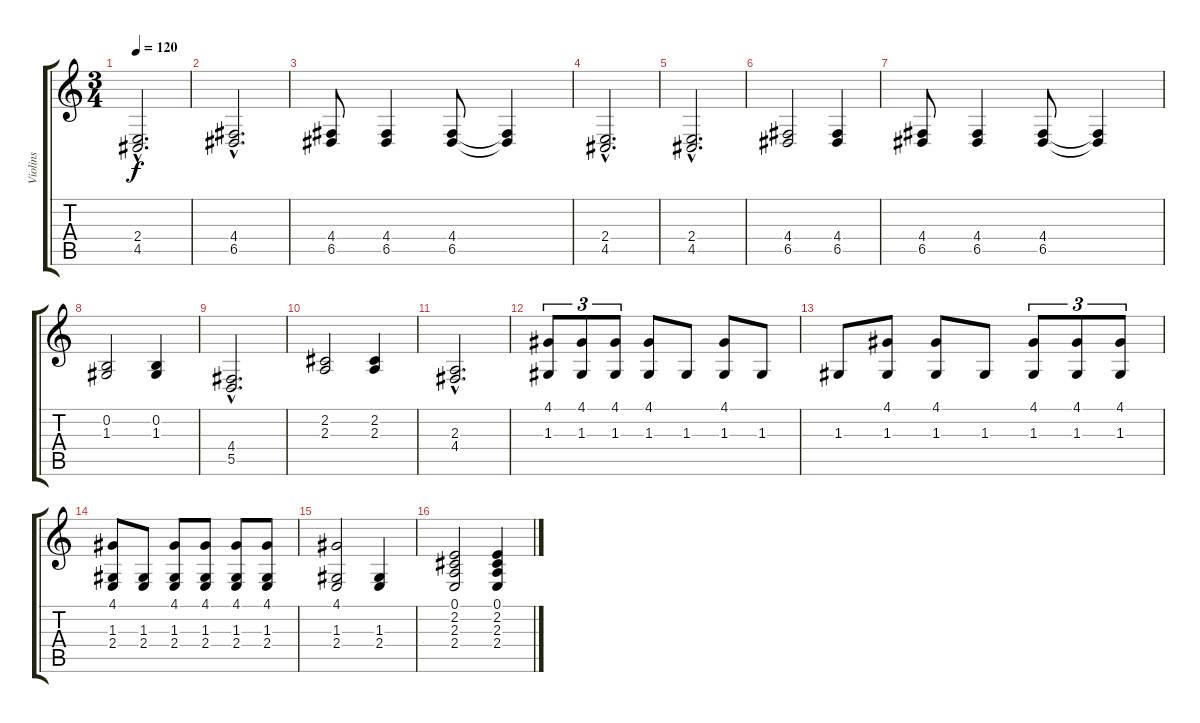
\track ("Violins" "Violins") {instrument violin}
\staff {score tabs}
\tuning (E4 B3 G3 D3 A2 E2) {hide}
\ts (3 4)
\tempo 120
\clef g2
\ks c
(2.4{hac} 4.5{hac}).2{d dy f} |
(4.4{hac} 6.5{hac}).2{d} |
(4.4 6.5).8 (4.4 6.5).4 (4.4 6.5).8 (4.4{t} 6.5{t}).4 |
(2.4{hac} 4.5{hac}).2{d} |
(2.4{hac} 4.5{hac}).2{d} |
(4.4 6.5).2 (4.4 6.5).4 |
(4.4 6.5).8 (4.4 6.5).4 (4.4 6.5).8 (4.4{t} 6.5{t}).4 |
(0.2 1.3).2 (0.2 1.3).4 |
(4.4{hac} 5.5{hac}).2{d} |
(2.2 2.3).2 (2.2 2.3).4 |
(2.3{hac} 4.4{hac}).2{d} |
(4.1 1.3).8{tu (3 2)} (4.1 1.3).8{tu (3 2)} (4.1 1.3).8{tu (3 2)} (4.1 1.3).8 1.3.8 (4.1 1.3).8 1.3.8 |
1.3.8 (4.1 1.3).8 (4.1 1.3).8 1.3.8 (4.1 1.3).8{tu (3 2)} (4.1 1.3).8{tu (3 2)} (4.1 1.3).8{tu (3 2)} |
(4.1 1.3 2.4).8 (1.3 2.4).8 (4.1 1.3 2.4).8 (4.1 1.3 2.4).8 (4.1 1.3 2.4).8 (4.1 1.3 2.4).8 |
(4.1 1.3 2.4).2 (1.3 2.4).4 |
(0.1 2.2 2.3 2.4).2 (0.1 2.2 2.3 2.4).4
